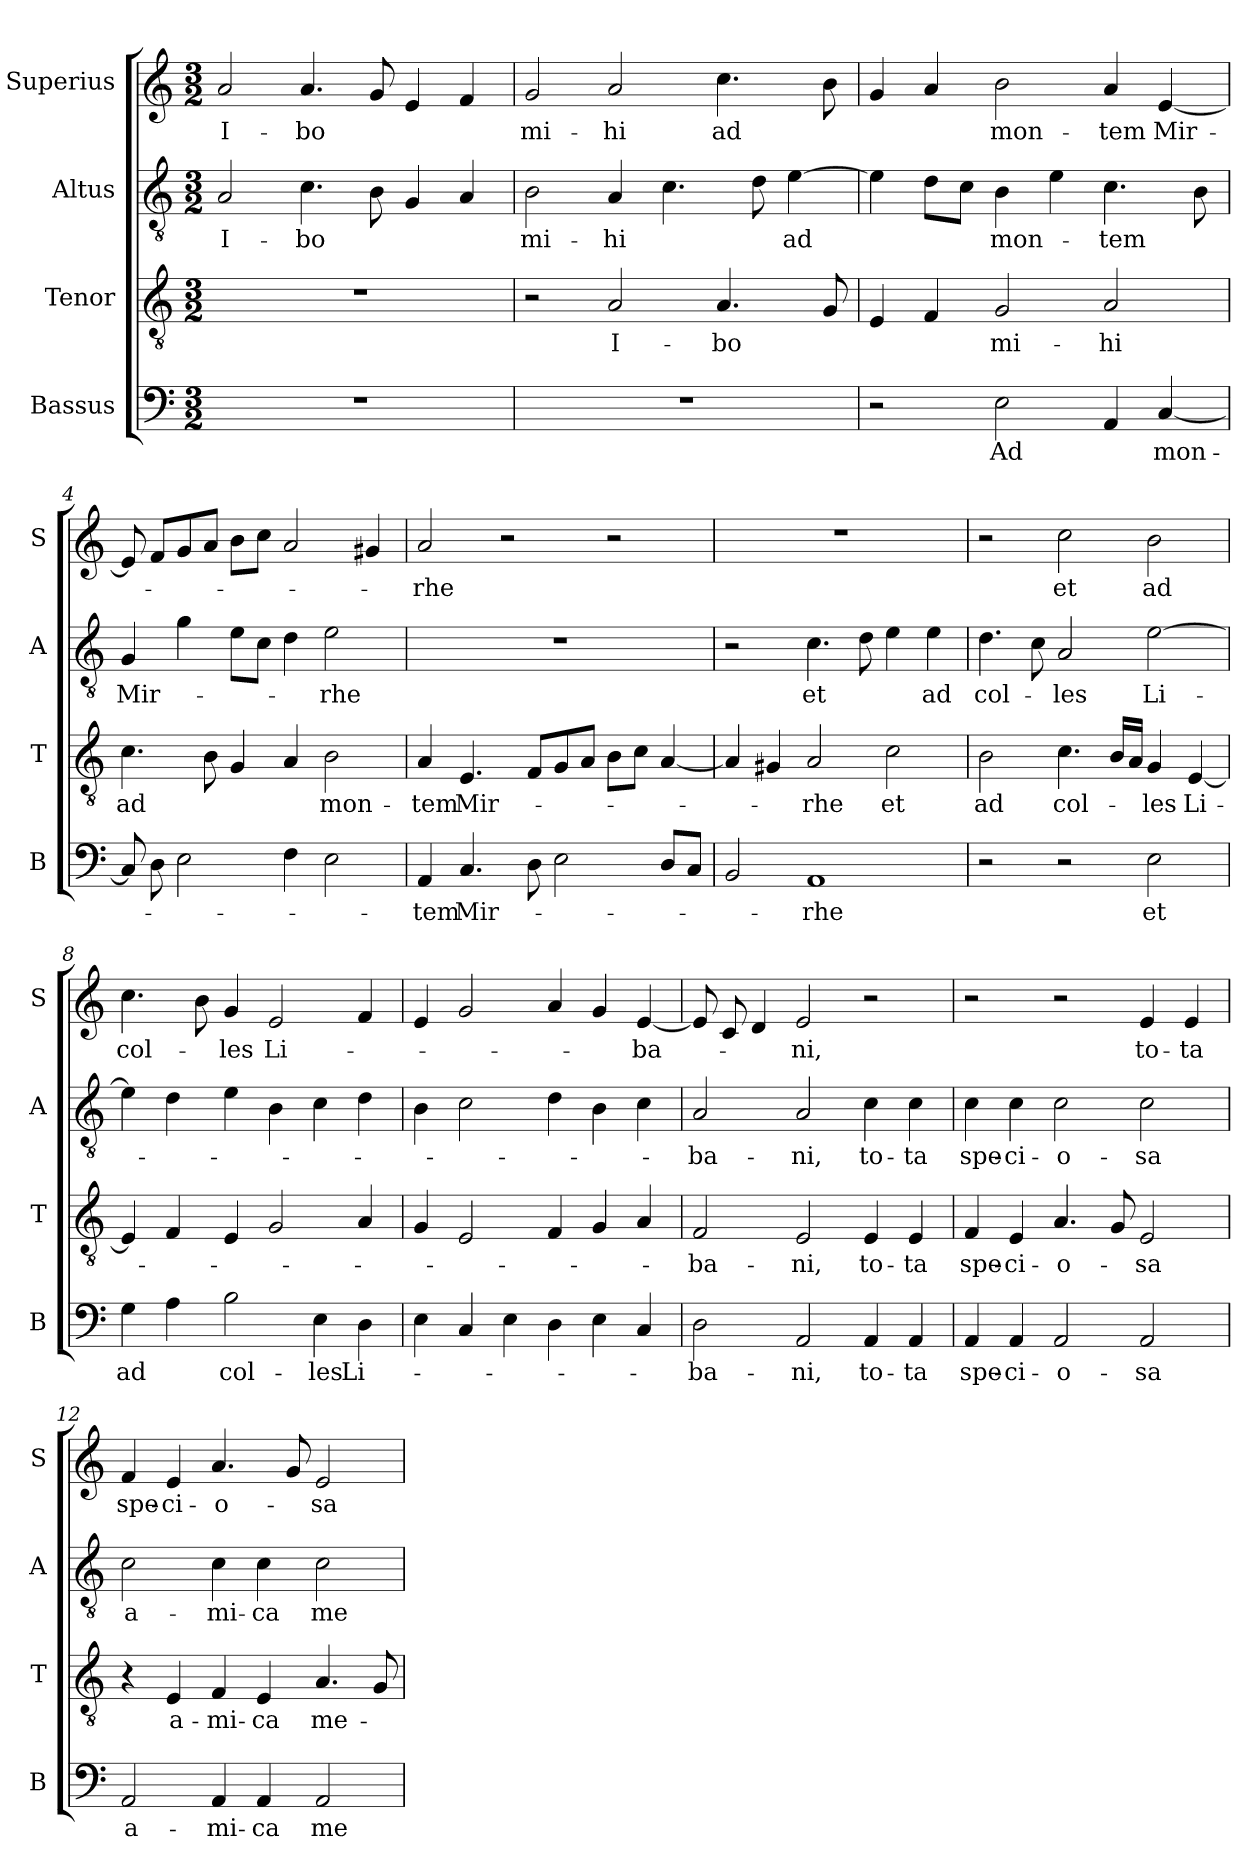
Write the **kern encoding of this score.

**kern	**text	**kern	**text	**kern	**text	**kern	**text
*part4	*part4	*part3	*part3	*part2	*part2	*part1	*part1
*staff4	*staff4	*staff3	*staff3	*staff2	*staff2	*staff1	*staff1
*I"Bassus	*	*I"Tenor	*	*I"Altus	*	*I"Superius	*
*I'B	*	*I'T	*	*I'A	*	*I'S	*
*clefF4	*	*clefGv2	*	*clefGv2	*	*clefG2	*
*k[]	*	*k[]	*	*k[]	*	*k[]	*
*M3/2	*	*M3/2	*	*M3/2	*	*M3/2	*
=1	=1	=1	=1	=1	=1	=1	=1
1.r	.	1.r	.	2A	I-	2a	I-
.	.	.	.	4.c	-bo	4.a	-bo
.	.	.	.	8B	.	8g	.
.	.	.	.	4G	.	4e	.
.	.	.	.	4A	.	4f	.
=2	=2	=2	=2	=2	=2	=2	=2
1.r	.	2r	.	2B	mi-	2g	mi-
.	.	2A	I-	4A	-hi	2a	-hi
.	.	.	.	4.c	.	.	.
.	.	4.A	-bo	.	.	4.cc	ad
.	.	.	.	8d	.	.	.
.	.	.	.	[4e	ad	.	.
.	.	8G	.	.	.	8b	.
=3	=3	=3	=3	=3	=3	=3	=3
2r	.	4E	.	4e]	.	4g	.
.	.	4F	.	8dL	.	4a	.
.	.	.	.	8cJ	.	.	.
2E	Ad	2G	mi-	4B	mon-	2b	mon-
.	.	.	.	4e	.	.	.
4AA	.	2A	-hi	4.c	-tem	4a	-tem
[4C	mon-	.	.	.	.	[4e	Mir-
.	.	.	.	8B	.	.	.
=4	=4	=4	=4	=4	=4	=4	=4
8C]	.	4.c	ad	4G	Mir-	8e]	.
8D	.	.	.	.	.	8fL	.
2E	.	.	.	4g	.	8g	.
.	.	8B	.	.	.	8aJ	.
.	.	4G	.	8eL	.	8bL	.
.	.	.	.	8cJ	.	8ccJ	.
4F	.	4A	.	4d	.	2a	.
2E	.	2B	mon-	2e	-rhe	.	.
.	.	.	.	.	.	4g#X	.
=5	=5	=5	=5	=5	=5	=5	=5
4AA	-tem	4A	-tem	1.r	.	2a	-rhe
4.C	Mir-	4.E	Mir-	.	.	.	.
.	.	.	.	.	.	2r	.
8D	.	8FL	.	.	.	.	.
2E	.	8G	.	.	.	.	.
.	.	8AJ	.	.	.	.	.
.	.	8BL	.	.	.	2r	.
.	.	8cJ	.	.	.	.	.
8DL	.	[4A	.	.	.	.	.
8CJ	.	.	.	.	.	.	.
=6	=6	=6	=6	=6	=6	=6	=6
2BB	.	4A]	.	2r	.	1.r	.
.	.	4G#X	.	.	.	.	.
1AA	-rhe	2A	-rhe	4.c	et	.	.
.	.	.	.	8d	.	.	.
.	.	2c	et	4e	.	.	.
.	.	.	.	4e	ad	.	.
=7	=7	=7	=7	=7	=7	=7	=7
2r	.	2B	ad	4.d	col-	2r	.
.	.	.	.	8c	.	.	.
2r	.	4.c	col-	2A	-les	2cc	et
.	.	16BLL	.	.	.	.	.
.	.	16AJJ	.	.	.	.	.
2E	et	4G	-les	[2e	Li-	2b	ad
.	.	[4E	Li-	.	.	.	.
=8	=8	=8	=8	=8	=8	=8	=8
4G	ad	4E]	.	4e]	.	4.cc	col-
4A	.	4F	.	4d	.	.	.
.	.	.	.	.	.	8b	.
2B	col-	4E	.	4e	.	4g	-les
.	.	2G	.	4B	.	2e	Li-
4E	-les	.	.	4c	.	.	.
4D	Li-	4A	.	4d	.	4f	.
=9	=9	=9	=9	=9	=9	=9	=9
4E	.	4G	.	4B	.	4e	.
4C	.	2E	.	2c	.	2g	.
4E	.	.	.	.	.	.	.
4D	.	4F	.	4d	.	4a	.
4E	.	4G	.	4B	.	4g	.
4C	.	4A	.	4c	.	[4e	-ba-
=10	=10	=10	=10	=10	=10	=10	=10
2D	-ba-	2F	-ba-	2A	-ba-	8e]	.
.	.	.	.	.	.	8c	.
.	.	.	.	.	.	4d	.
2AA	-ni,	2E	-ni,	2A	-ni,	2e	-ni,
4AA	to-	4E	to-	4c	to-	2r	.
4AA	-ta	4E	-ta	4c	-ta	.	.
=11	=11	=11	=11	=11	=11	=11	=11
4AA	spe-	4F	spe-	4c	spe-	2r	.
4AA	-ci-	4E	-ci-	4c	-ci-	.	.
2AA	-o-	4.A	-o-	2c	-o-	2r	.
.	.	8G	.	.	.	.	.
2AA	-sa	2E	-sa	2c	-sa	4e	to-
.	.	.	.	.	.	4e	-ta
=12	=12	=12	=12	=12	=12	=12	=12
2AA	a-	4r	.	2c	a-	4f	spe-
.	.	4E	a-	.	.	4e	-ci-
4AA	-mi-	4F	-mi-	4c	-mi-	4.a	-o-
4AA	-ca	4E	-ca	4c	-ca	.	.
.	.	.	.	.	.	8g	.
2AA	me-	4.A	me-	2c	me-	2e	-sa
.	.	8G	.	.	.	.	.
=	=	=	=	=	=	=	=
*-	*-	*-	*-	*-	*-	*-	*-
